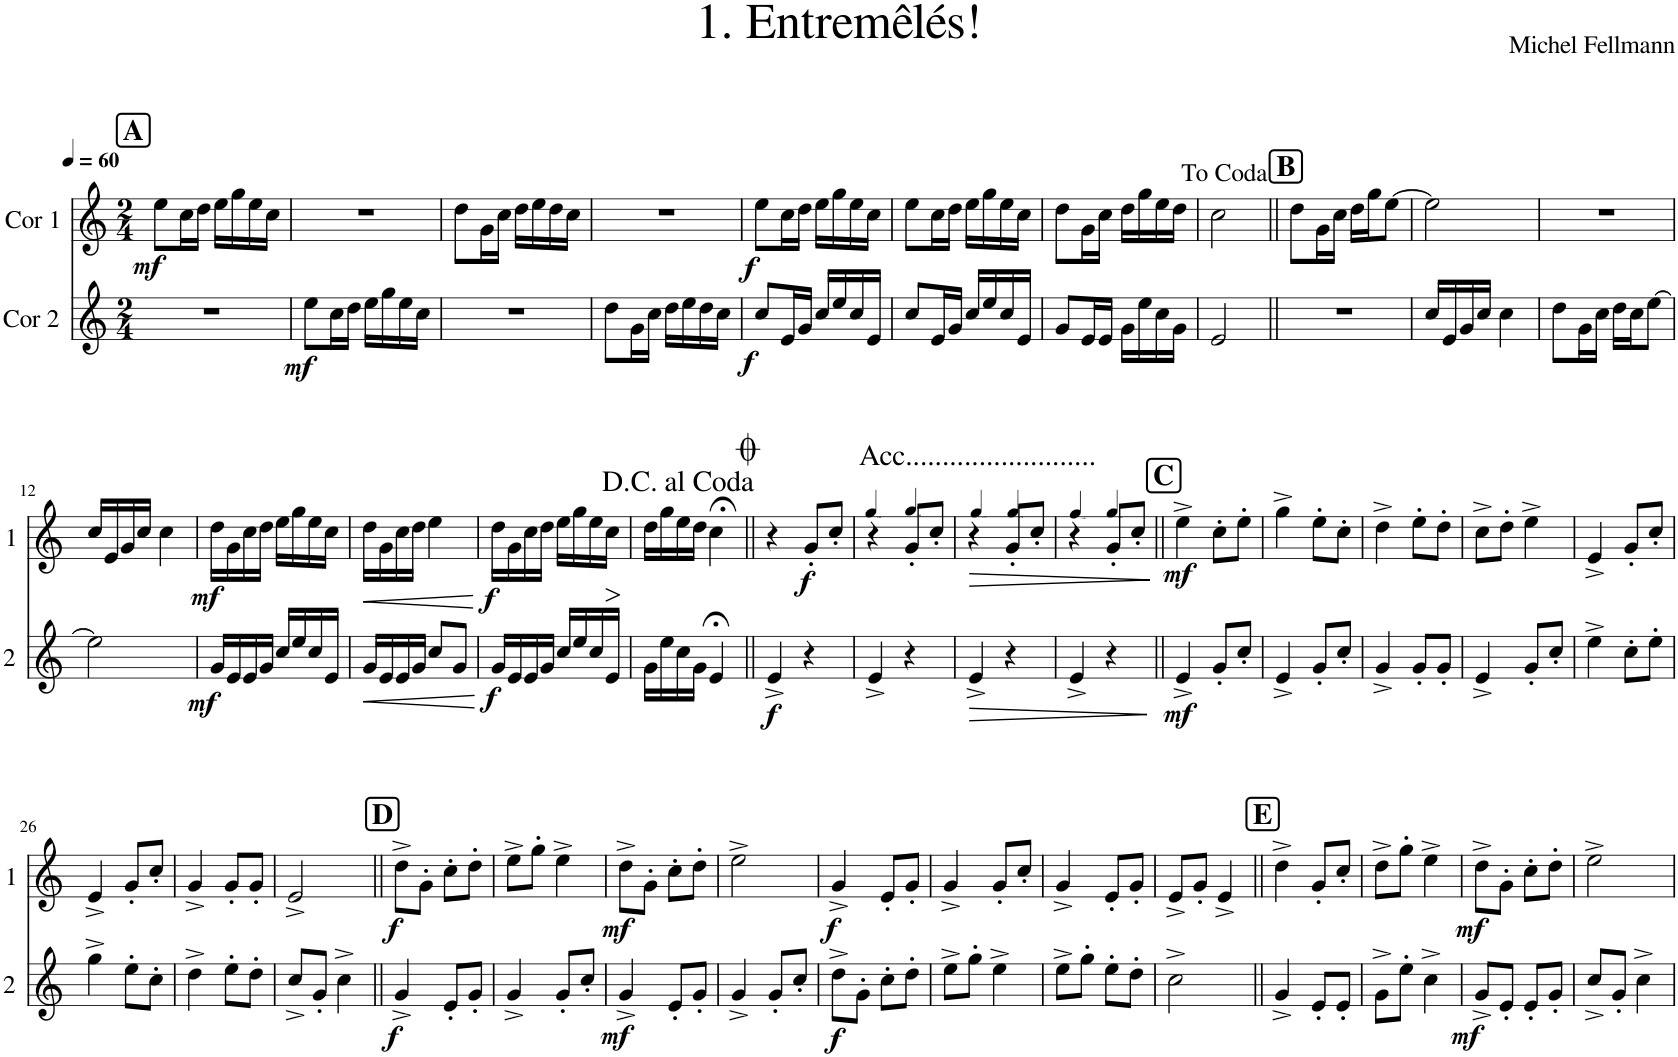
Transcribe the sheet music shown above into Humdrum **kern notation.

**kern	**dynam	**kern	**dynam
*part2	*part2	*part1	*part1
*staff2	*staff2	*staff1	*staff1
*I"Cor 2	*	*I"Cor 1	*
*clefG2	*	*clefG2	*
*Trd4c7	*	*Trd4c7	*
*k[]	*	*k[]	*
*M2/4	*	*M2/4	*
*MM60	*	*MM60	*
!!LO:REH:place=s1:a:B:cj:fs=14:t=A
=1	=1	=1	=1
!	!	!	!LO:DY:b
2r	.	8ee\L	mf
.	.	16cc\L	.
.	.	16dd\JJ	.
.	.	16ee\LL	.
.	.	16gg\	.
.	.	16ee\	.
.	.	16cc\JJ	.
=2	=2	=2	=2
!	!LO:DY:b	!	!
8ee\L	mf	2r	.
16cc\L	.	.	.
16dd\JJ	.	.	.
16ee\LL	.	.	.
16gg\	.	.	.
16ee\	.	.	.
16cc\JJ	.	.	.
=3	=3	=3	=3
2r	.	8dd\L	.
.	.	16g\L	.
.	.	16cc\JJ	.
.	.	16dd\LL	.
.	.	16ee\	.
.	.	16dd\	.
.	.	16cc\JJ	.
=4	=4	=4	=4
8dd\L	.	2r	.
16g\L	.	.	.
16cc\JJ	.	.	.
16dd\LL	.	.	.
16ee\	.	.	.
16dd\	.	.	.
16cc\JJ	.	.	.
=5	=5	=5	=5
!	!LO:DY:b	!	!LO:DY:b
8cc/L	f	8ee\L	f
16e/L	.	16cc\L	.
16g/JJ	.	16dd\JJ	.
16cc/LL	.	16ee\LL	.
16ee/	.	16gg\	.
16cc/	.	16ee\	.
16e/JJ	.	16cc\JJ	.
=6	=6	=6	=6
8cc/L	.	8ee\L	.
16e/L	.	16cc\L	.
16g/JJ	.	16dd\JJ	.
16cc/LL	.	16ee\LL	.
16ee/	.	16gg\	.
16cc/	.	16ee\	.
16e/JJ	.	16cc\JJ	.
=7	=7	=7	=7
8g/L	.	8dd\L	.
16e/L	.	16g\L	.
16e/JJ	.	16cc\JJ	.
16g\LL	.	16dd\LL	.
16ee\	.	16gg\	.
16cc\	.	16ee\	.
16g\JJ	.	16dd\JJ	.
=8	=8	=8	=8
2e/	.	2cc\	.
!!LO:REH:place=s1:a:B:cj:fs=14:t=B
=9||	=9||	=9||	=9||
2r	.	8dd\L	.
.	.	16g\L	.
.	.	16cc\JJ	.
.	.	16dd\LL	.
.	.	16gg\J	.
.	.	[8ee\J	.
=10	=10	=10	=10
16cc/LL	.	2ee\]	.
16e/	.	.	.
16g/	.	.	.
16cc/JJ	.	.	.
4cc\	.	.	.
=11	=11	=11	=11
8dd\L	.	2r	.
16g\L	.	.	.
16cc\JJ	.	.	.
16dd\LL	.	.	.
16cc\J	.	.	.
[8ee\J	.	.	.
!!LO:LB:g=z
=12	=12	=12	=12
2ee\]	.	16cc/LL	.
.	.	16e/	.
.	.	16g/	.
.	.	16cc/JJ	.
.	.	4cc\	.
=13	=13	=13	=13
!	!LO:DY:b	!	!LO:DY:b
16g/LL	mf	16dd\LL	mf
16e/	.	16g\	.
16e/	.	16cc\	.
16g/JJ	.	16dd\JJ	.
16cc/LL	.	16ee\LL	.
16ee/	.	16gg\	.
16cc/	.	16ee\	.
16e/JJ	.	16cc\JJ	.
=14	=14	=14	=14
!	!LO:HP:b	!	!LO:HP:b
16g/LL	<	16dd\LL	<
16e/	.	16g\	.
16e/	.	16cc\	.
16g/JJ	.	16dd\JJ	.
8cc/L	.	4ee\	.
8g/J	.	.	.
.	[	.	[
=15	=15	=15	=15
!	!LO:DY:b	!	!LO:DY:b
16g/LL	f	16dd\LL	f
16e/	.	16g\	.
16e/	.	16cc\	.
16g/JJ	.	16dd\JJ	.
16cc/LL	.	16ee\LL	.
16ee/	.	16gg\	.
16cc/	.	16ee\	.
!	!	!	!LO:HP:b
16e/JJ	.	16cc\JJ	>
.	.	.	]
=16	=16	=16	=16
16g\LL	.	16dd\LL	.
16ee\	.	16gg\	.
16cc\	.	16ee\	.
16g\JJ	.	16dd\JJ	.
4e;</	.	4cc;<\	.
=17||	=17||	=17||	=17||
!	!LO:DY:b	!	!
4e^/	f	4r	.
!	!	!	!LO:DY:b
4r	.	8g'/L	f
.	.	8cc'/J	.
=18	=18	=18	=18
*	*	*MM64	*
!	!	!LO:TX:a:t=Acc..........................	!
4e^/	.	4r	.
*	*	*MM68	*
4r	.	8g'/L	.
.	.	8cc'/J	.
=19	=19	=19	=19
*	*	*MM72	*
!	!LO:HP:b	!	!LO:HP:b
4e^/	>	4r	>
*	*	*MM76	*
4r	.	8g'/L	.
.	.	8cc'/J	.
.	]	.	]
=20	=20	=20	=20
*	*	*MM80	*
4e^/	.	4r	.
*	*	*MM84	*
4r	.	8g'/L	.
.	.	8cc'/J	.
!!LO:REH:place=s1:a:B:cj:fs=14:t=C
=21||	=21||	=21||	=21||
!	!LO:DY:b	!	!LO:DY:b
4e^/	mf	4ee^\	mf
8g'/L	.	8cc'\L	.
8cc'/J	.	8ee'\J	.
=22	=22	=22	=22
4e^/	.	4gg^\	.
8g'/L	.	8ee'\L	.
8cc'/J	.	8cc'\J	.
=23	=23	=23	=23
4g^/	.	4dd^\	.
8g'/L	.	8ee'\L	.
8g'/J	.	8dd'\J	.
=24	=24	=24	=24
4e^/	.	8cc^\L	.
.	.	8dd'\J	.
8g'/L	.	4ee^\	.
8cc'/J	.	.	.
=25	=25	=25	=25
4ee^\	.	4e^/	.
8cc'\L	.	8g'/L	.
8ee'\J	.	8cc'/J	.
!!LO:LB:g=z
=26	=26	=26	=26
4gg^\	.	4e^/	.
8ee'\L	.	8g'/L	.
8cc'\J	.	8cc'/J	.
=27	=27	=27	=27
4dd^\	.	4g^/	.
8ee'\L	.	8g'/L	.
8dd'\J	.	8g'/J	.
=28	=28	=28	=28
8cc^/L	.	2e^/	.
8g'/J	.	.	.
4cc^\	.	.	.
!!LO:REH:place=s1:a:B:cj:fs=14:t=D
=29||	=29||	=29||	=29||
!	!LO:DY:b	!	!LO:DY:b
4g^/	f	8dd^\L	f
.	.	8g'\J	.
8e'/L	.	8cc'\L	.
8g'/J	.	8dd'\J	.
=30	=30	=30	=30
4g^/	.	8ee^\L	.
.	.	8gg'\J	.
8g'/L	.	4ee^\	.
8cc'/J	.	.	.
=31	=31	=31	=31
!	!LO:DY:b	!	!LO:DY:b
4g^/	mf	8dd^\L	mf
.	.	8g'\J	.
8e'/L	.	8cc'\L	.
8g'/J	.	8dd'\J	.
=32	=32	=32	=32
4g^/	.	2ee^\	.
8g'/L	.	.	.
8cc'/J	.	.	.
=33	=33	=33	=33
!	!LO:DY:b	!	!LO:DY:b
8dd^\L	f	4g^/	f
8g'\J	.	.	.
8cc'\L	.	8e'/L	.
8dd'\J	.	8g'/J	.
=34	=34	=34	=34
8ee^\L	.	4g^/	.
8gg'\J	.	.	.
4ee^\	.	8g'/L	.
.	.	8cc'/J	.
=35	=35	=35	=35
8ee^\L	.	4g^/	.
8gg'\J	.	.	.
8ee'\L	.	8e'/L	.
8dd'\J	.	8g'/J	.
=36	=36	=36	=36
2cc^\	.	8e^/L	.
.	.	8g'/J	.
.	.	4e^/	.
!!LO:REH:place=s1:a:B:cj:fs=14:t=E
=37||	=37||	=37||	=37||
4g^/	.	4dd^\	.
8e'/L	.	8g'/L	.
8e'/J	.	8cc'/J	.
=38	=38	=38	=38
8g^\L	.	8dd^\L	.
8ee'\J	.	8gg'\J	.
4cc^\	.	4ee^\	.
=39	=39	=39	=39
!	!LO:DY:b	!	!LO:DY:b
8g^/L	mf	8dd^\L	mf
8e'/J	.	8g'\J	.
8e'/L	.	8cc'\L	.
8g'/J	.	8dd'\J	.
=40	=40	=40	=40
8cc^/L	.	2ee^\	.
8g'/J	.	.	.
4cc^\	.	.	.
=	=	=	=
*-	*-	*-	*-
